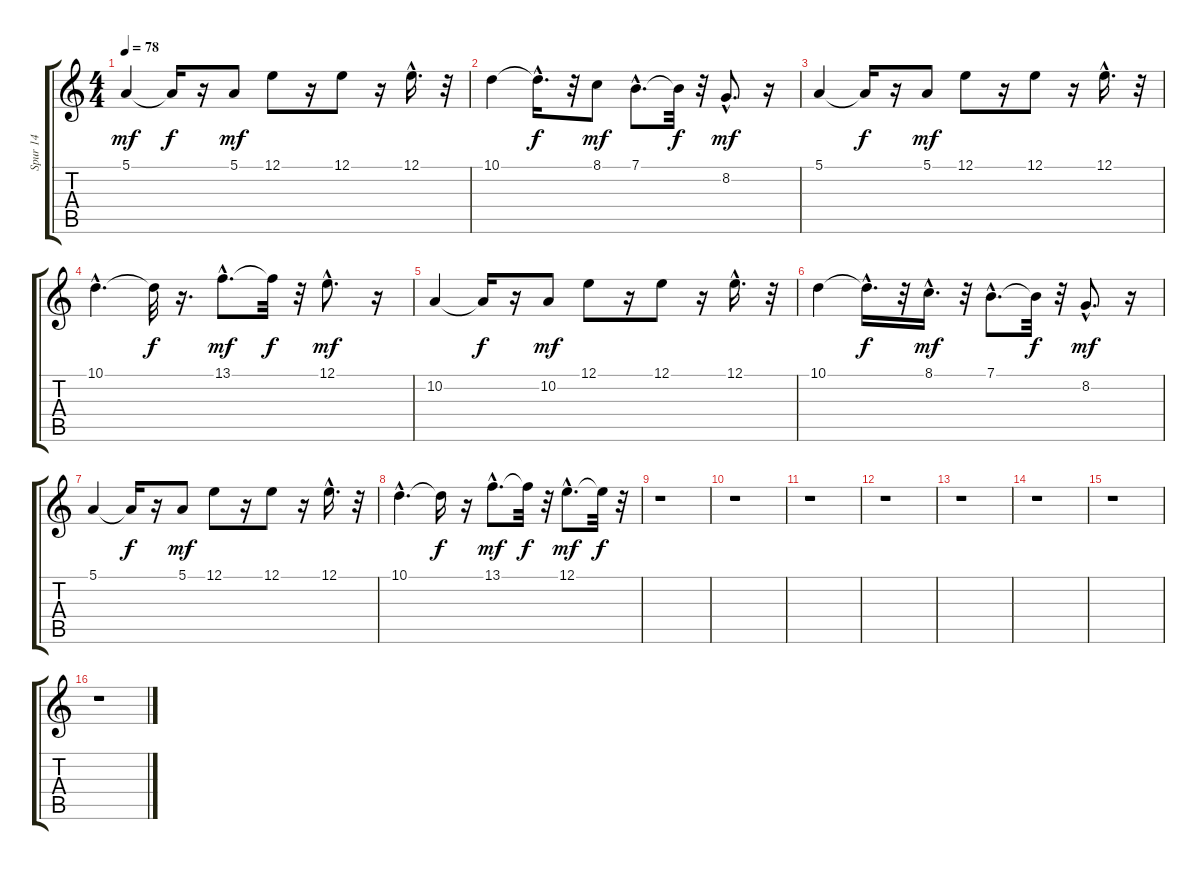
\track ("Spur 14" "Spur 14") {instrument brightacousticpiano}
\staff {score tabs}
\tuning (E4 B3 G3 D3 A2 E2) {hide}
\ts (4 4)
\tempo 78
\clef g2
\ks c
5.1.4{dy mf} 5.1{t}.16{dy f} r.16 5.1.8{dy mf} 12.1.8 r.16 12.1.8 r.16 12.1{hac}.16{d} r.32 |
10.1.4 10.1{hac t}.16{d dy f} r.32 8.1.8{dy mf} 7.1{hac}.8{d} 7.1{t}.32{dy f} r.32 8.2{hac}.8{d dy mf} r.16 |
5.1.4 5.1{t}.16{dy f} r.16 5.1.8{dy mf} 12.1.8 r.16 12.1.8 r.16 12.1{hac}.16{d} r.32 |
10.1{hac}.4{d} 10.1{t}.32{dy f} r.16{d} 13.1{hac}.8{d dy mf} 13.1{t}.32{dy f} r.32 12.1{hac}.8{d dy mf} r.16 |
10.2.4 10.2{t}.16{dy f} r.16 10.2.8{dy mf} 12.1.8 r.16 12.1.8 r.16 12.1{hac}.16{d} r.32 |
10.1.4 10.1{hac t}.16{d dy f} r.32 8.1{hac}.16{d dy mf} r.32 7.1{hac}.8{d} 7.1{t}.32{dy f} r.32 8.2{hac}.8{d dy mf} r.16 |
5.1.4 5.1{t}.16{dy f} r.16 5.1.8{dy mf} 12.1.8 r.16 12.1.8 r.16 12.1{hac}.16{d} r.32 |
10.1{hac}.4{d} 10.1{t}.16{dy f} r.16 13.1{hac}.8{d dy mf} 13.1{t}.32{dy f} r.32 12.1{hac}.8{d dy mf} 12.1{t}.32{dy f} r.32 |
r.1 |
r.1 |
r.1 |
r.1 |
r.1 |
r.1 |
r.1 |
r.1
